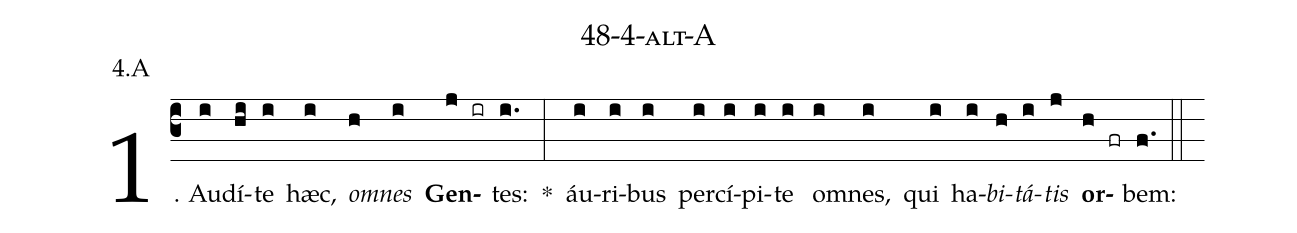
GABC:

name: 48-4-alt-A;
annotation: 4.A;
%%
(c3)1. Au(i)dí(hi)te(i) hæc,(i) <i>om</i>(h)<i>nes</i>(i) <b>Gen</b>(j ir)tes:(i.) *(:) áu(i)ri(i)bus(i) per(i)cí(i)pi(i)te(i) om(i)nes,(i) qui(i) ha(i)<i>bi</i>(h)<i>tá</i>(i)<i>tis</i>(j) <b>or</b>(h fr)bem:(f.) (::)
